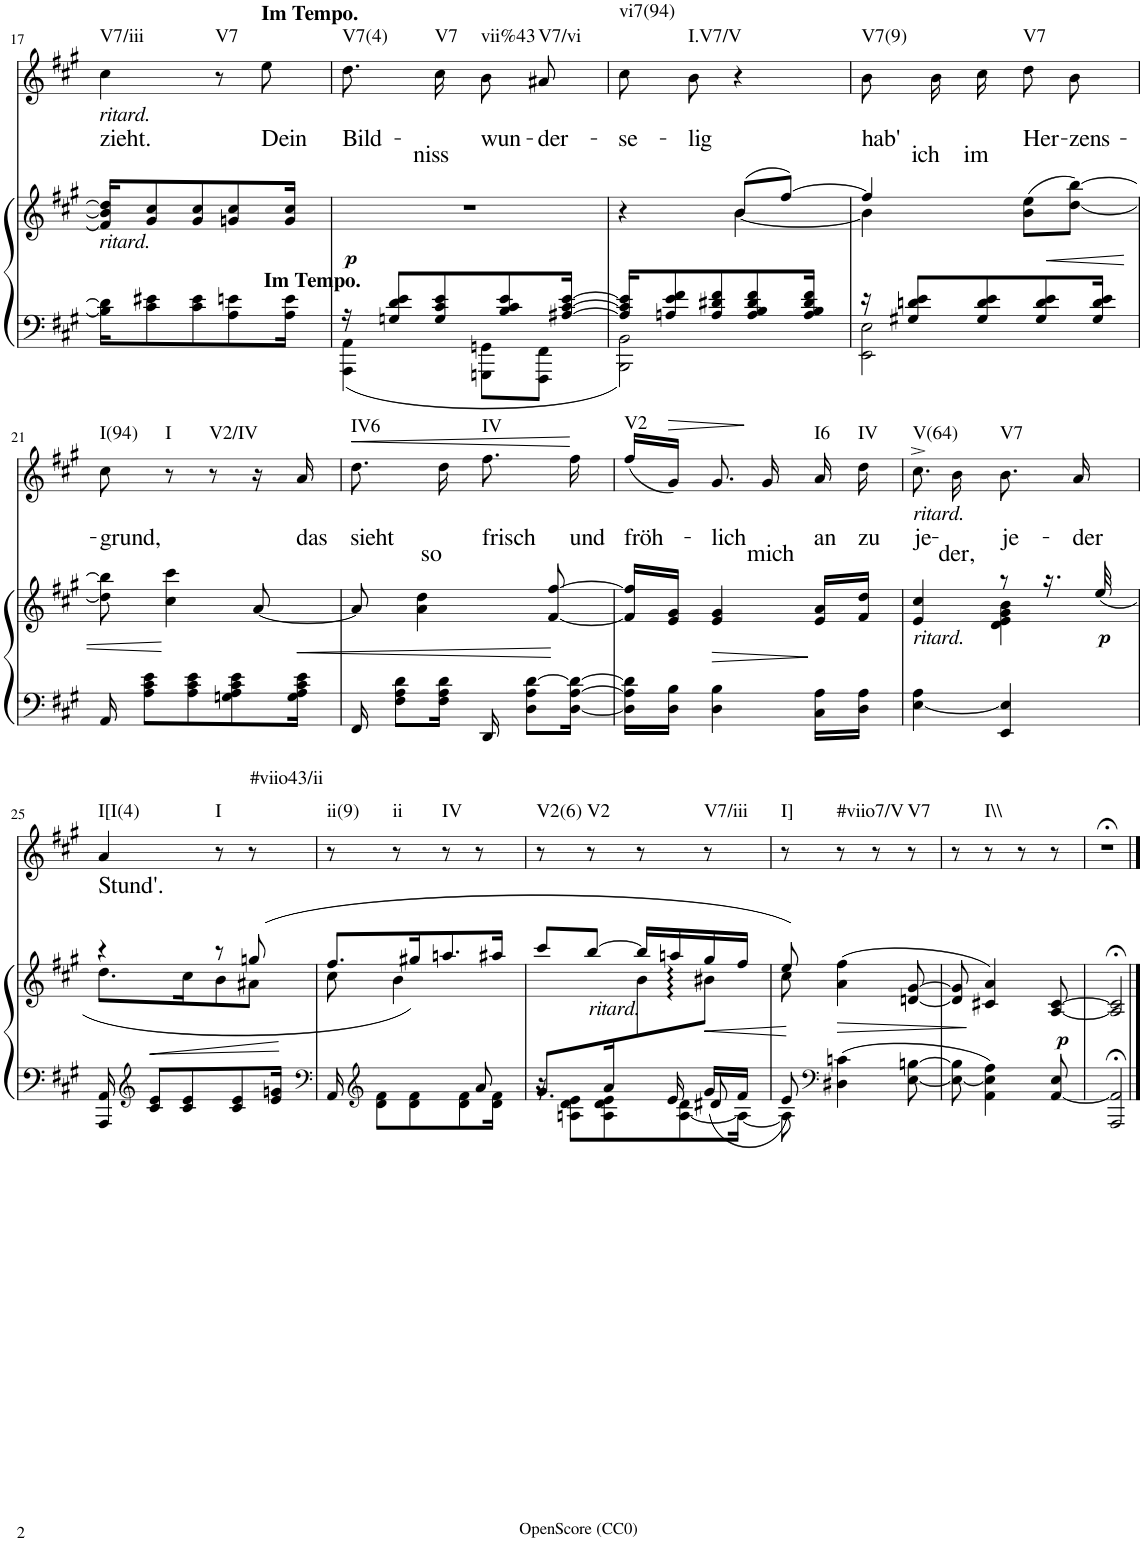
**kern	**kern	**dynam	**kern	**text	**dynam	**harte
*part2	*part2	*part2	*part1	*part1	*part1	*part1
*staff3	*staff2	*staff2/3	*staff1	*staff1	*staff1	*
*I"Piano	*	*	*I"Voice	*	*	*
*I'Pno	*	*	*	*	*	*
!!LO:PB:g=z
*clefF4	*clefG2	*	*clefG2	*	*	*
*k[f#c#g#]	*k[f#c#g#]	*	*k[f#c#g#]	*	*	*
*M2/4	*M2/4	*	*M2/4	*	*	*
=17	=17	=17	=17	=17	=17	=17
!	!	!	!LO:TX:b:i:t=ritard.	!	!	!
!	!LO:TX:b:i:t=ritard.	!	!	!	!	!
!	!	!	!	!LO:LY:b	!	!LO:H:kt=V7/iii
16B\] 16d\]KL	16f#/] 16b/] 16dd/]KL	.	4cc#\	zieht.	.	N
8c#\ 8e#X\	8g#/ 8cc#/	.	.	.	.	.
8c#\ 8e#\	8g#/ 8cc#/	.	.	.	.	.
!	!	!	!	!	!	!LO:H:kt=V7
.	.	.	8r	.	.	N
8A\ 8en\	8gn/ 8cc#/	.	.	.	.	.
!	!	!	!LO:TX:a:B:t=Im Tempo.	!	!	!
!	!	!	!	!LO:LY:b	!	!
.	.	.	8ee\	Dein	.	.
!	!LO:TX:b:B:t=Im Tempo.	!	!	!	!	!
16A\ 16e\Jk	16g/ 16cc#/Jk	.	.	.	.	.
=18	=18	=18	=18	=18	=18	=18
*^	*	*	*	*	*	*
!	!	!	!LO:DY:b	!	!LO:LY:b	!	!LO:H:kt=V7(4)
16r	4AAA\ 4AA\	2r	p	8.dd\	Bild-	.	N
8Gn/ 8d/ 8e/L	.	.	.	.	.	.	.
!	!	!	!	!	!LO:LY:b	!	!LO:H:kt=V7
8G/ 8c#/ 8e/	.	.	.	16cc#\	-niss	.	N
!	!	!	!	!	!LO:LY:b	!	!LO:H:kt=vii%43
.	8GGGn\ 8GGn\L	.	.	8b\	wun-	.	N
8B/ 8c#/ 8e/	.	.	.	.	.	.	.
!	!	!	!	!	!LO:LY:b	!	!LO:H:kt=V7/vi
.	8FFF#\ 8FF#\J	.	.	8a#X/	-der-	.	N
[16A#X/ [16c#/ [16e/Jk	.	.	.	.	.	.	.
=19	=19	=19	=19	=19	=19	=19	=19
*	*	*^	*	*	*	*	*
!	!	!	!	!	!	!LO:LY:b	!	!LO:H:kt=vi7(94)
16A#/] 16c#/] 16e/]KL	2BBB\ 2BB\	4r	4ryy	.	8cc#\	-se-	.	N
8An/ 8e/ 8f#/	.	.	.	.	.	.	.	.
!	!	!	!	!	!	!LO:LY:b	!	!LO:H:kt=I.V7/V
.	.	.	.	.	8b\	-lig	.	N
8A/ 8d#X/ 8f#/	.	.	.	.	.	.	.	.
.	.	(8b/L	[4b\	.	4r	.	.	.
8A/ 8B/ 8d#/ 8f#/	.	.	.	.	.	.	.	.
.	.	[8ff#/J)	.	.	.	.	.	.
16A/ 16B/ 16d#/ 16f#/Jk	.	.	.	.	.	.	.	.
=20	=20	=20	=20	=20	=20	=20	=20	=20
!	!	!	!	!	!	!LO:LY:b	!	!LO:H:kt=V7(9)
16r	2EE\ 2E\	4ff#/]	4b\]	.	8b\	hab'	.	N
8G#X/ 8dn/ 8e/L	.	.	.	.	.	.	.	.
!	!	!	!	!	!	!LO:LY:b	!	!
.	.	.	.	.	16b\	ich	.	.
!	!	!	!	!	!	!LO:LY:b	!	!
8G#/ 8d/ 8e/	.	.	.	.	16cc#\	im	.	.
!	!	!	!	!	!	!LO:LY:b	!	!LO:H:kt=V7
.	.	(>8b\ 8ee\L	4ryy	.	8dd\	Her-	.	N
8G#/ 8d/ 8e/	.	.	.	.	.	.	.	.
!	!	!	!	!	!	!LO:LY:b	!	!
.	.	[8dd\ [>8bb\J)	.	.	8b\	-zens-	.	.
16G#/ 16d/ 16e/Jk	.	.	.	.	.	.	.	.
*v	*v	*	*	*	*	*	*	*
*	*v	*v	*	*	*	*	*
!!LO:LB:g=z
=21	=21	=21	=21	=21	=21	=21
!	!	!	!	!LO:LY:b	!	!LO:H:kt=I(94)
16AA/	8dd\] 8bb\]	.	8cc#\	-grund,	.	N
8A\ 8c#\ 8e\L	.	.	.	.	.	.
!	!	!	!	!	!	!LO:H:kt=I
.	4cc#\ 4ccc#\	.	8r	.	.	N
8A\ 8c#\ 8e\	.	.	.	.	.	.
!	!	!	!	!	!	!LO:H:kt=V2/IV
.	.	.	8r	.	.	N
8Gn\ 8A\ 8c#\ 8e\	.	.	.	.	.	.
.	[8a/	.	16r	.	.	.
!	!	!	!	!LO:LY:b	!	!
16G\ 16A\ 16c#\ 16e\Jk	.	.	16a/	das	.	.
=22	=22	=22	=22	=22	=22	=22
!	!	!	!	!LO:LY:b	!LO:HP:b	!LO:H:kt=IV6
16FF#/	8a/]	.	8.dd\	sieht	<	N
8F#\ 8A\ 8d\L	.	.	.	.	.	.
.	4a\ 4dd\	.	.	.	.	.
!	!	!	!	!LO:LY:b	!	!
16F#\ 16A\ 16d\Jk	.	.	16dd\	so	.	.
!	!	!	!	!LO:LY:b	!	!LO:H:kt=IV
16DD/	.	.	8.ff#\	frisch	.	N
8D\ 8A\ [8d\L	.	.	.	.	.	.
.	[8f#/ [8ff#/	.	.	.	.	.
!	!	!	!	!LO:LY:b	!	!
[16D\ [16A\ 16d\_Jk	.	.	16ff#\	und	[	.
=23	=23	=23	=23	=23	=23	=23
!	!	!	!	!LO:LY:b	!	!LO:H:kt=V2
16D\] 16A\] 16d\]LL	16f#/] 16ff#/]LL	.	(16ff#/LL	fröh-	.	N
!	!	!	!	!	!LO:HP:b	!
16D\ 16B\JJ	16e/ 16g#/JJ	.	16g#/JJ)	.	>	.
!	!	!LO:HP:b	!	!LO:LY:b	!	!
4D\ 4B\	4e/ 4g#/	>	8.g#/	-lich	.	.
!	!	!	!	!LO:LY:b	!	!
.	.	.	16g#/	mich	]	.
!	!	!	!	!LO:LY:b	!	!LO:H:kt=I6
16C#\ 16A\LL	16e/ 16a/LL	]	16a/	an	.	N
!	!	!	!	!LO:LY:b	!	!LO:H:kt=IV
16D\ 16A\JJ	16f#/ 16dd/JJ	.	16dd\	zu	.	N
=24	=24	=24	=24	=24	=24	=24
*	*^	*	*	*	*	*
!	!	!	!	!LO:TX:b:i:t=ritard.	!	!	!
!	!LO:TX:b:i:t=ritard.	!	!	!	!	!	!
!	!	!	!	!	!LO:LY:b	!	!LO:H:kt=V(64)
[4E\ 4A\	4e/ 4cc#/	4ryy	.	8.cc#^>\	je-	.	N
!	!	!	!	!	!LO:LY:b	!	!
.	.	.	.	16b\	-der,	.	.
!	!	!	!	!	!LO:LY:b	!	!LO:H:kt=V7
4EE/ 4E/]	8r	4d\ 4e\ 4g#\ 4b\	.	8.b\	je-	.	N
.	16.r	.	.	.	.	.	.
!	!	!	!	!	!LO:LY:b	!	!
.	.	.	.	16a/	-der	.	.
!	!	!	!LO:DY:b	!	!	!	!
.	(<32ee/	.	p	.	.	.	.
!!LO:LB:g=z
=25	=25	=25	=25	=25	=25	=25	=25
!	!	!	!	!	!LO:LY:b	!	!LO:H:kt=I[I(4)
16AAA/ 16AA/	4r	8.dd\L	.	4a/	Stund'.	.	N
*clefG2	*	*	*	*	*	*	*
8c#/ 8e/L	.	.	.	.	.	.	.
8c#/ 8e/	.	16cc#\K	.	.	.	.	.
!	!	!	!	!	!	!	!LO:H:kt=I
.	8r	8b\	.	8r	.	.	N
8c#/ 8e/	.	.	.	.	.	.	.
!	!	!	!	!	!	!	!LO:H:kt=#viio43/ii
.	(8ggn/	8a#X\J	.	8r	.	.	N
16e/ 16gn/Jk	.	.	.	.	.	.	.
=26	=26	=26	=26	=26	=26	=26	=26
*clefF4	*	*	*	*	*	*	*
*^	*	*	*	*	*	*	*
!	!	!	!	!	!	!	!	!LO:H:kt=ii(9)
16AA/	4ryy	8.ff#/L	8cc#\	.	8r	.	.	N
*clefG2	*	*	*	*	*	*	*	*
8d\ 8f#\L	.	.	.	.	.	.	.	.
!	!	!	!	!	!	!	!	!LO:H:kt=ii
.	.	.	4b\	.	8r	.	.	N
8d\ 8f#\	.	16gg#X/K)	.	.	.	.	.	.
!	!	!	!	!	!	!	!	!LO:H:kt=IV
.	8ryy	8.aan/	.	.	8r	.	.	N
8d\ 8f#\	.	.	.	.	.	.	.	.
.	8a/	.	8ryy	.	8r	.	.	.
16d\ 16f#\Jk	.	16aa#X/Jk	.	.	.	.	.	.
=27	=27	=27	=27	=27	=27	=27	=27	=27
*^	*^	*	*	*	*	*	*	*
!	!	!	!	!	!	!	!	!	!	!LO:H:kt=V2(6)
8.g#/L	16r	16ryy	4.ryy	8ccc#/L	4ryy	.	8r	.	.	N
.	8An\ 8d\ 8e\L	4ryy	.	.	.	.	.	.	.	.
!	!	!	!	!LO:TX:b:i:t=ritard.	!	!	!	!	!	!LO:H:kt=V2
.	.	.	.	[8bb/J	.	.	8r	.	.	N
16a/K	8A\ 8d\ 8e\	.	.	.	.	.	.	.	.	.
4ryy	.	.	.	16bb/LL]	8b\	.	8r	.	.	.
.	[8A\ 8d\	16e/	.	16aan/	.	.	.	.	.	.
!	!	!	!	!	!	!LO:HP:b	!	!	!	!LO:H:kt=V7/iii
.	.	16g#/LL	8d#X/	16gg#/	8b#X:\J	<	8r	.	.	N
.	16A\Jk_	16f#/JJ	.	16ff#/JJ	.	.	.	.	.	.
*v	*v	*v	*v	*	*	*	*	*	*	*
*	*v	*v	*	*	*	*	*
.	.	[	.	.	.	.
=28	=28	=28	=28	=28	=28	=28
*^	*^	*	*	*	*	*
!	!	!	!	!	!	!	!	!LO:H:kt=I]
8A\]	8e/	8ee/)	8cc#\	.	8r	.	.	N
*clefF4	*	*	*	*	*	*	*	*
!	!	!	!	!LO:HP:b	!	!	!	!LO:H:kt=#viio7/V
4D#X\ 4cn\	4.ryy	(4a\ 4ff#\	4.ryy	>	8r	.	.	N
.	.	.	.	.	8r	.	.	.
!	!	!	!	!	!	!	!	!LO:H:kt=V7
[8E\ [>8Bn\	.	[<8dn/ [8g#/	.	.	8r	.	.	N
*v	*v	*	*	*	*	*	*	*
*	*v	*v	*	*	*	*	*
=29	=29	=29	=29	=29	=29	=29
8E\_ 8B\]	8d/] 8g#/]	.	8r	.	.	.
!	!	!	!	!	!	!LO:H:kt=I\\
4AA\ 4E\] 4A\	4c#X/ 4a/)	]	8r	.	.	N
.	.	.	8r	.	.	.
!	!	!LO:DY:a=2	!	!	!	!
[8AA/ 8E/	[8A/ [8c#/	p	8r	.	.	.
=30	=30	=30	=30	=30	=30	=30
2AAA/;< 2AA/];<	2A/];< 2c#/];<	.	2r;<	.	.	.
==	==	==	==	==	==	==
*-	*-	*-	*-	*-	*-	*-
